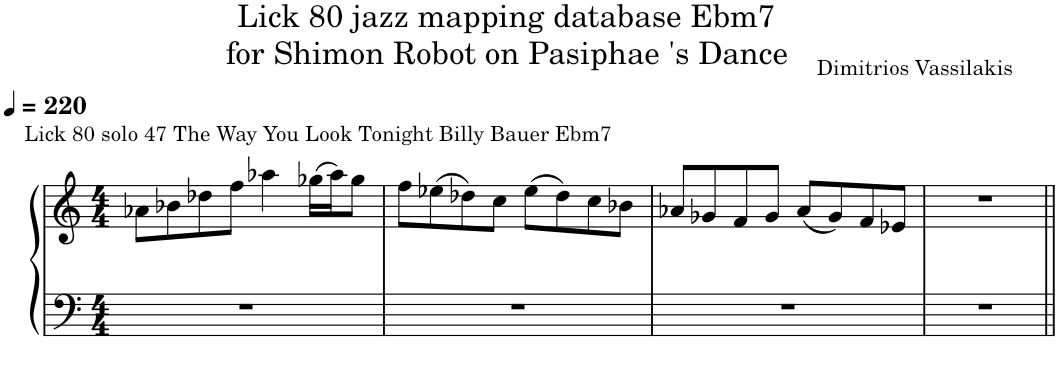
**kern	**kern
*part1	*part1
*staff2	*staff1
*I"Piano	*
*I'Pno.	*
*clefF4	*clefG2
*k[]	*k[]
*M4/4	*M4/4
*MM220	*MM220
=1	=1
!	!LO:TX:a:t=Lick 80 solo 47 The Way You Look Tonight Billy Bauer Ebm7
1r	8a-X\L
.	8b-X\
.	8dd-X\
.	8ff\J
.	4aa-X\
.	(16gg-X\LL
.	16aa-\J)
.	8gg-\J
=2	=2
1r	8ff\L
.	(8ee-X\
.	8dd-X\)
.	8cc\J
.	(8ee-\L
.	8dd-\)
.	8cc\
.	8b-X\J
=3	=3
1r	8a-X/L
.	8g-X/
.	8f/
.	8g-/J
.	(8a-/L
.	8g-/)
.	8f/
.	8e-X/J
=4	=4
1r	1r
=||	=||
*-	*-
